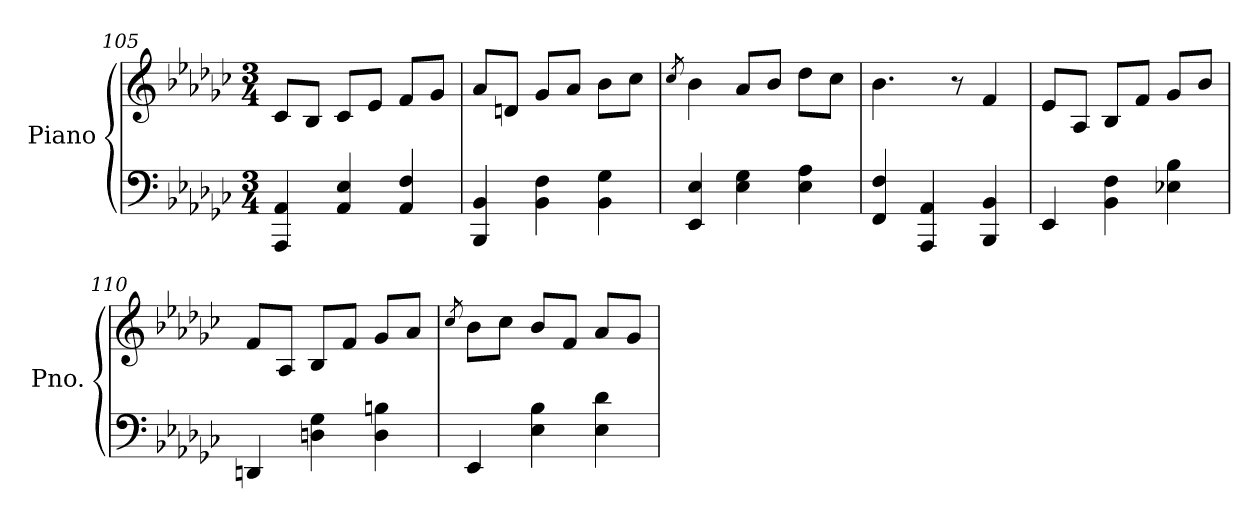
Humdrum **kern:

**kern	**kern
*part1	*part1
*staff2	*staff1
*I"Piano	*
*I'Pno.	*
*clefF4	*clefG2
*k[b-e-a-d-g-c-]	*k[b-e-a-d-g-c-]
*M3/4	*M3/4
=105	=105
4AAA-/ 4AA-/	8c-/L
.	8B-/J
4AA-/ 4E-/	8c-/L
.	8e-/J
4AA-/ 4F/	8f/L
.	8g-/J
=106	=106
4BBB-/ 4BB-/	8a-/L
.	8dn/J
4BB-\ 4F\	8g-/L
.	8a-/J
4BB-\ 4G-\	8b-\L
.	8cc-\J
!!LO:LB:g=z
=107	=107
.	8qcc-/
4EE-/ 4E-/	4b-\
4E-\ 4G-\	8a-/L
.	8b-/J
4E-\ 4A-\	8dd-\L
.	8cc-\J
=108	=108
4FF/ 4F/	4.b-\
4AAA-/ 4AA-/	.
.	8r
4BBB-/ 4BB-/	4f/
=109	=109
4EE-/	8e-/L
.	8A-/J
4BB-\ 4F\	8B-/L
.	8f/J
4E-X\ 4B-\	8g-/L
.	8b-/J
=110	=110
4DDn/	8f/L
.	8A-/J
4Dn\ 4G-\	8B-/L
.	8f/J
4D\ 4Bn\	8g-/L
.	8a-/J
=111	=111
.	8qcc-/
4EE-/	8b-\L
.	8cc-\J
4E-\ 4B-\	8b-/L
.	8f/J
4E-\ 4d-\	8a-/L
.	8g-/J
=	=
*-	*-
